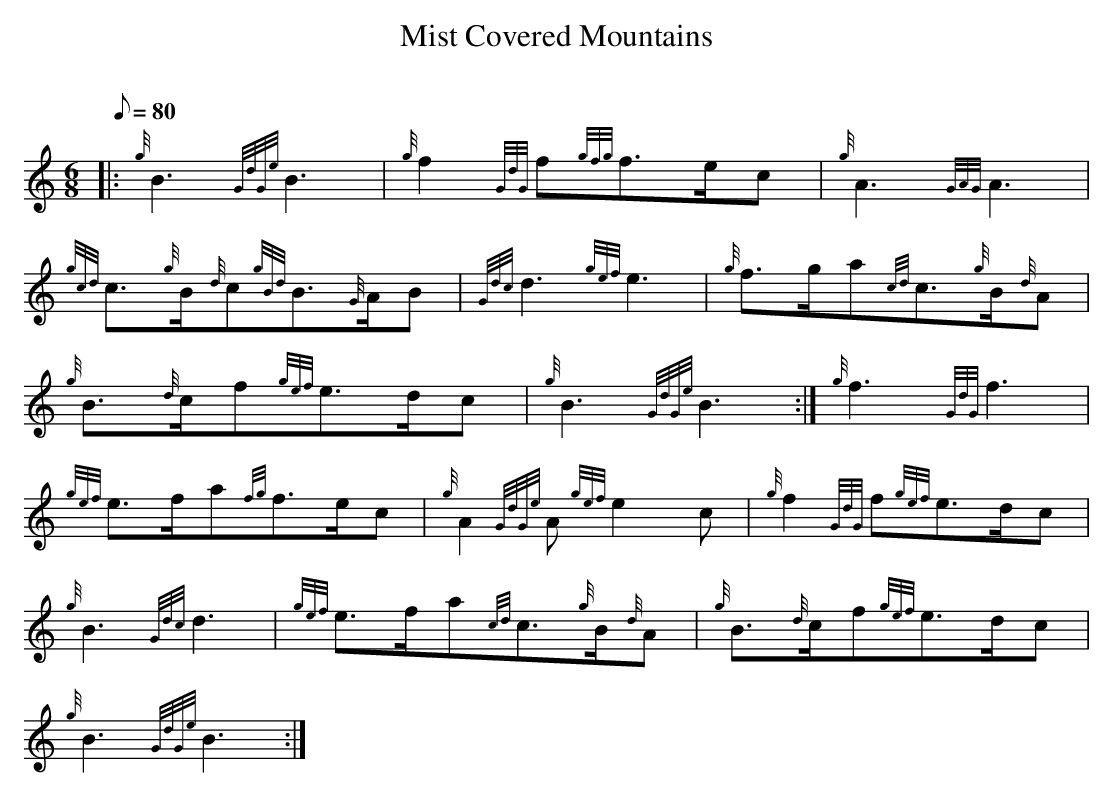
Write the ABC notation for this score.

X:1
T:Mist Covered Mountains
M:6/8
L:1/8
Q:80
C:
K:HP
|: {g}B3{GdGe}B3 | \
{g}f2{GdG}f{gfg}f3/2e/2c | \
{g}A3{GAG}A3 |
{gcd}c3/2{g}B/2{d}c{gBd}B3/2{G}A/2B | \
{Gdc}d3{gef}e3 | \
{g}f3/2g/2a{cd}c3/2{g}B/2{d}A |
{g}B3/2{d}c/2f{gef}e3/2d/2c | \
{g}B3{GdGe}B3 :| \
{g}f3{GdG}f3 |
{gef}e3/2f/2a{fg}f3/2e/2c | \
{g}A2{GdGe}A{gef}e2c | \
{g}f2{GdG}f{gef}e3/2d/2c |
{g}B3{Gdc}d3 | \
{gef}e3/2f/2a{cd}c3/2{g}B/2{d}A | \
{g}B3/2{d}c/2f{gef}e3/2d/2c |
{g}B3{GdGe}B3 :|
